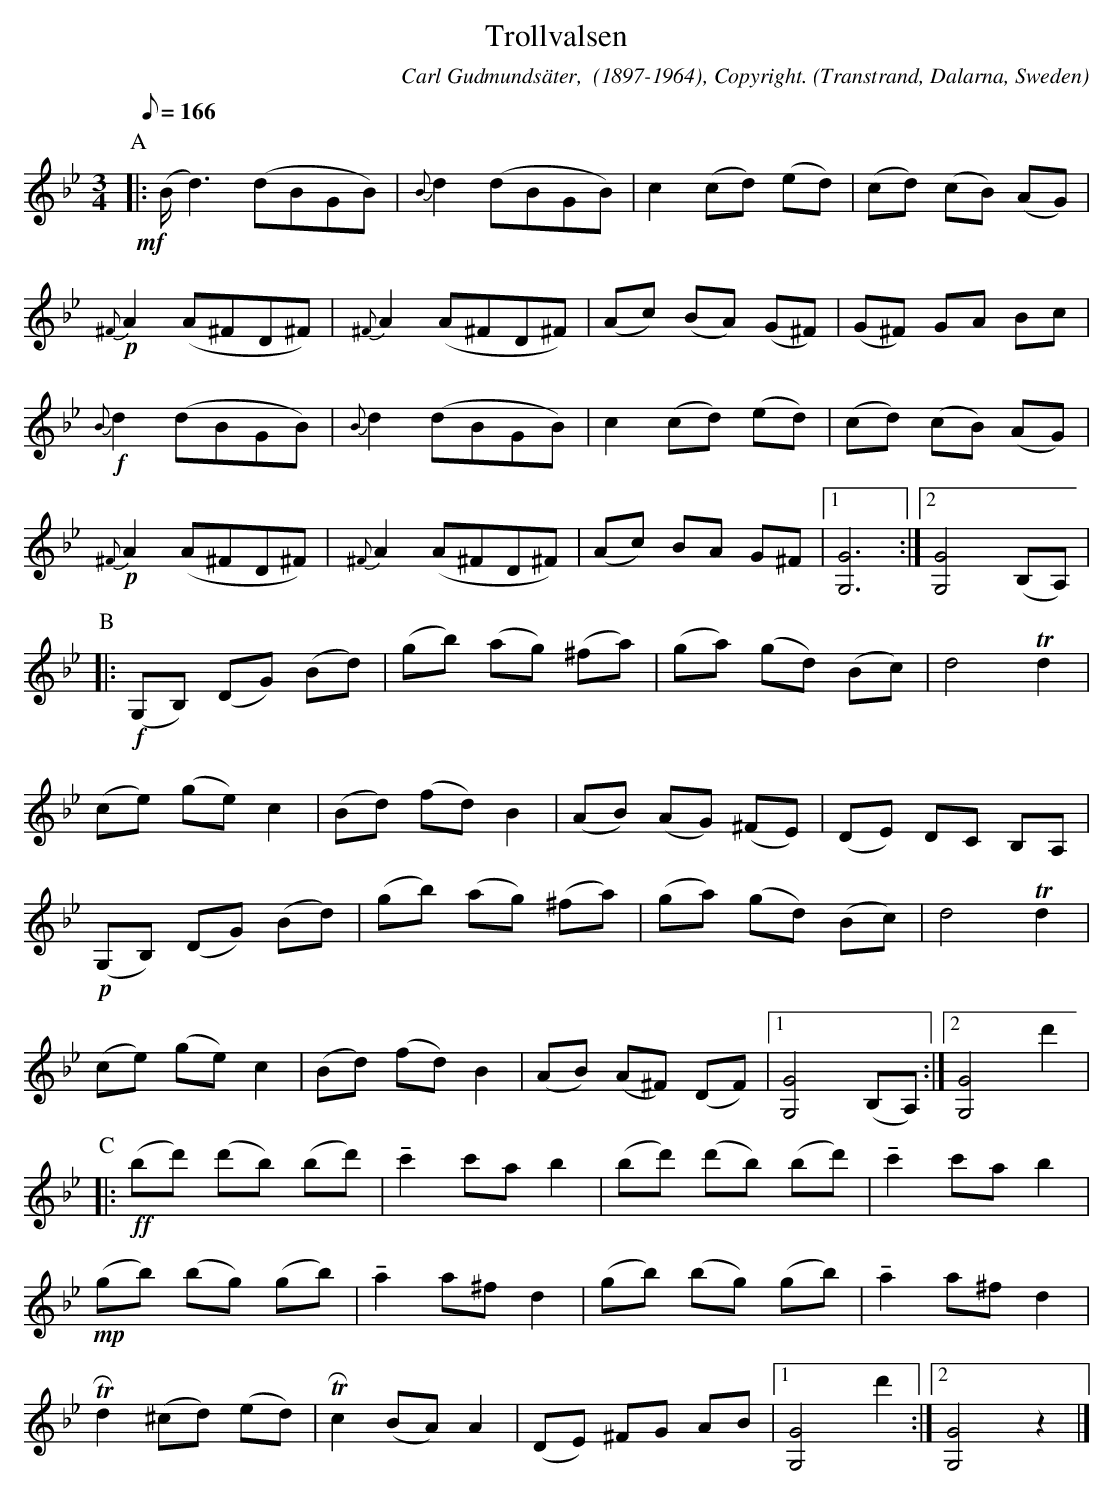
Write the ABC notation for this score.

X:1
T: Trollvalsen
O: Transtrand, Dalarna, Sweden
M: 3/4
C: Carl Gudmundsäter,  (1897-1964), Copyright.
Q:166 Allegro
K: Gm
P:A
+mf+ |: (B<d2) (dBGB) | {B}d2 (dBGB) | c2 (cd) (ed) | (cd) (cB) (AG) |
+p+ {^F}A2 (A^FD^F) | {^F}A2 (A^FD^F) | (Ac) (BA) (G^F) | (G^F) GA Bc |
+f+ {B}d2 (dBGB) | {B}d2 (dBGB) |  c2 (cd) (ed) | (cd) (cB) (AG) |
+p+ {^F}A2 (A^FD^F) | {^F}A2 (A^FD^F) | (Ac) BA G^F |1 [G6G,6] :|2 [G4G,4] (B,A,)|
P:B
|: +f+ (G,B,) (DG) (Bd) | (gb) (ag) (^fa) | (ga) (gd) (Bc) | d4 Td2 |
(ce) (ge) c2 | (Bd) (fd) B2 | (AB) (AG) (^FE) | (DE) DC B,A, |
+p+ (G,B,) (DG) (Bd) | (gb) (ag) (^fa) | (ga) (gd) (Bc) | d4 Td2 |
(ce) (ge) c2 | (Bd) (fd) B2 | (AB) (A^F) (DF) |1 [G4G,4] (B,A,) :|2 [G4G,4] d'2|
P:C
|: +ff+ (bd') (d'b) (bd') | !tenuto!c'2 c'a b2 | (bd') (d'b) (bd') | !tenuto! c'2 c'a b2 |
+mp+ (gb) (bg) (gb) | !tenuto! a2 a^f d2 | (gb) (bg) (gb) | !tenuto! a2 a^f d2 |
TRd2 (^cd) (ed) | TRc2 (BA) A2 | (DE) ^FG AB |1 [G4G,4] d'2 :|2 [G4G,4] z2 |]
